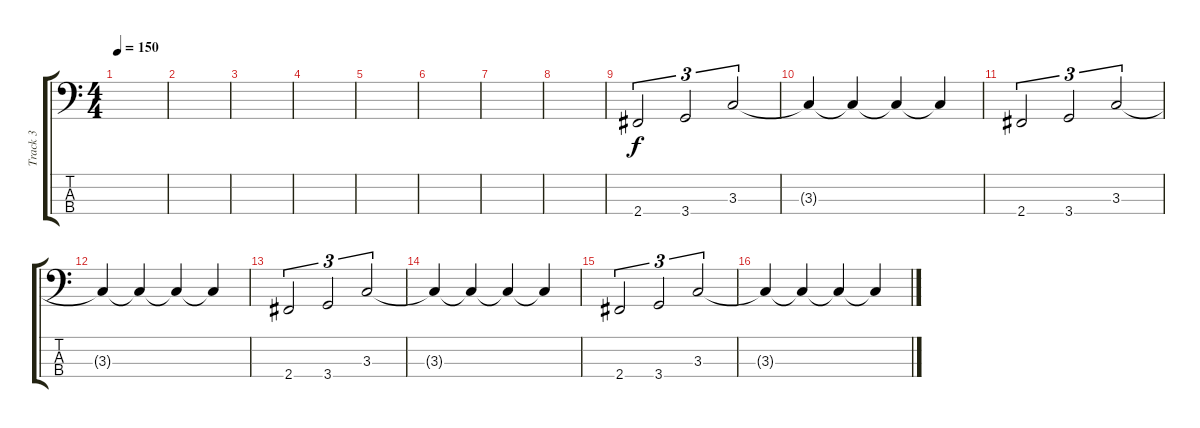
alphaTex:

\track ("Track 3" "Track 3") {instrument electricbassfinger}
\staff {score tabs}
\tuning (G2 D2 A1 E1) {hide}
\ts (4 4)
\tempo 150
\clef f4
\ks c
|
|
|
|
|
|
|
|
2.4.2{tu (3 2)} 3.4.2{tu (3 2)} 3.3.2{tu (3 2)} |
3.3{t}.4 3.3{t}.4 3.3{t}.4 3.3{t}.4 |
2.4.2{tu (3 2)} 3.4.2{tu (3 2)} 3.3.2{tu (3 2)} |
3.3{t}.4 3.3{t}.4 3.3{t}.4 3.3{t}.4 |
2.4.2{tu (3 2)} 3.4.2{tu (3 2)} 3.3.2{tu (3 2)} |
3.3{t}.4 3.3{t}.4 3.3{t}.4 3.3{t}.4 |
2.4.2{tu (3 2)} 3.4.2{tu (3 2)} 3.3.2{tu (3 2)} |
3.3{t}.4 3.3{t}.4 3.3{t}.4 3.3{t}.4
